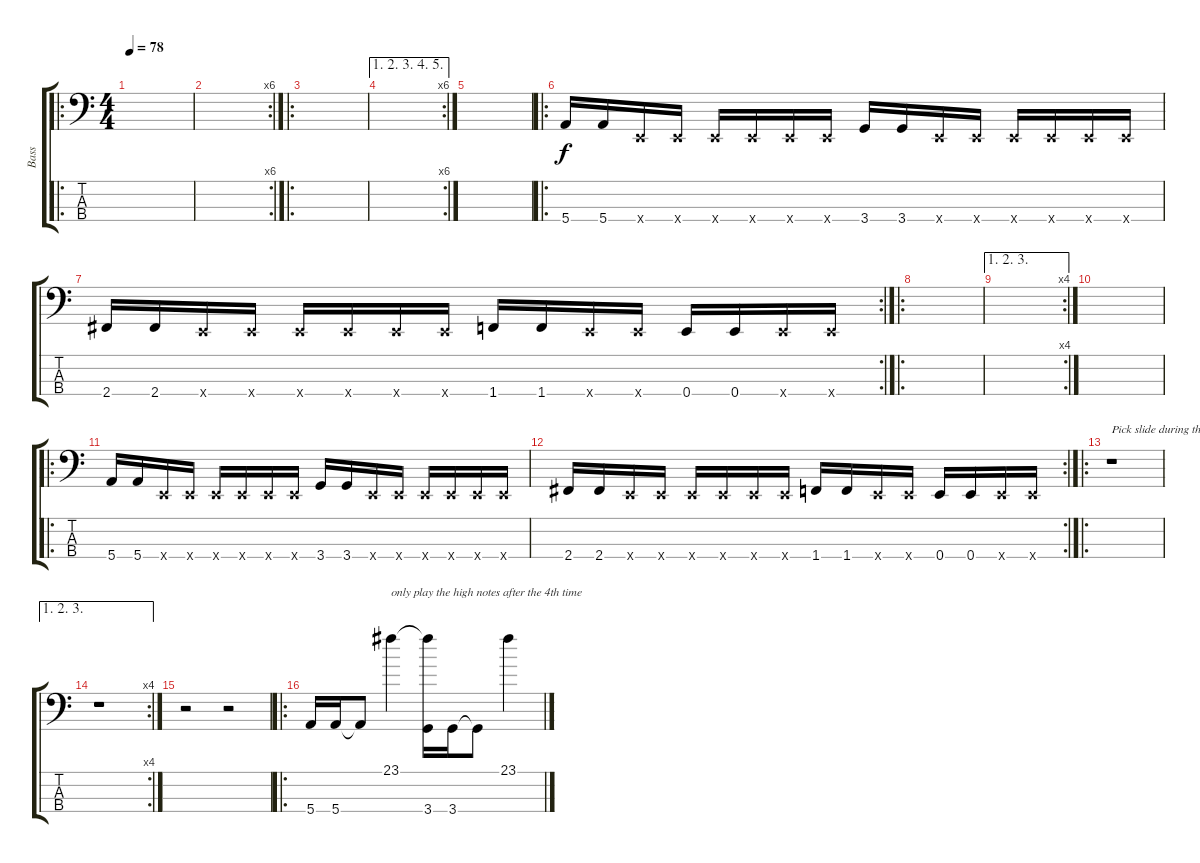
\track ("Bass" "Bass") {instrument electricbasspick}
\staff {score tabs}
\tuning (G2 D2 A1 E1) {hide}
\ro
\ts (4 4)
\tempo 78
\clef f4
\ks c
|
\rc 6
|
\ro
|
\ae (1 2 3 4 5)
\rc 6
|
|
\ro
5.4.16 5.4.16 0.4{x}.16 0.4{x}.16 0.4{x}.16 0.4{x}.16 0.4{x}.16 0.4{x}.16 3.4.16 3.4.16 0.4{x}.16 0.4{x}.16 0.4{x}.16 0.4{x}.16 0.4{x}.16 0.4{x}.16 |
\rc 2
2.4.16 2.4.16 0.4{x}.16 0.4{x}.16 0.4{x}.16 0.4{x}.16 0.4{x}.16 0.4{x}.16 1.4.16 1.4.16 0.4{x}.16 0.4{x}.16 0.4.16 0.4.16 0.4{x}.16 0.4{x}.16 |
\ro
|
\ae (1 2 3)
\rc 4
|
|
\ro
5.4.16 5.4.16 0.4{x}.16 0.4{x}.16 0.4{x}.16 0.4{x}.16 0.4{x}.16 0.4{x}.16 3.4.16 3.4.16 0.4{x}.16 0.4{x}.16 0.4{x}.16 0.4{x}.16 0.4{x}.16 0.4{x}.16 |
\rc 2
2.4.16 2.4.16 0.4{x}.16 0.4{x}.16 0.4{x}.16 0.4{x}.16 0.4{x}.16 0.4{x}.16 1.4.16 1.4.16 0.4{x}.16 0.4{x}.16 0.4.16 0.4.16 0.4{x}.16 0.4{x}.16 |
\ro
r.1{txt "Pick slide during the 1st half of the mesure 15"} |
\ae (1 2 3)
\rc 4
r.1 |
r.2 r.2 |
\ro
5.4.16 5.4.16 5.4{t}.8 23.1.4{txt "only play the high notes after the 4th time"} (23.1{t} 3.4).16 3.4.16 3.4{t}.8 23.1.4
